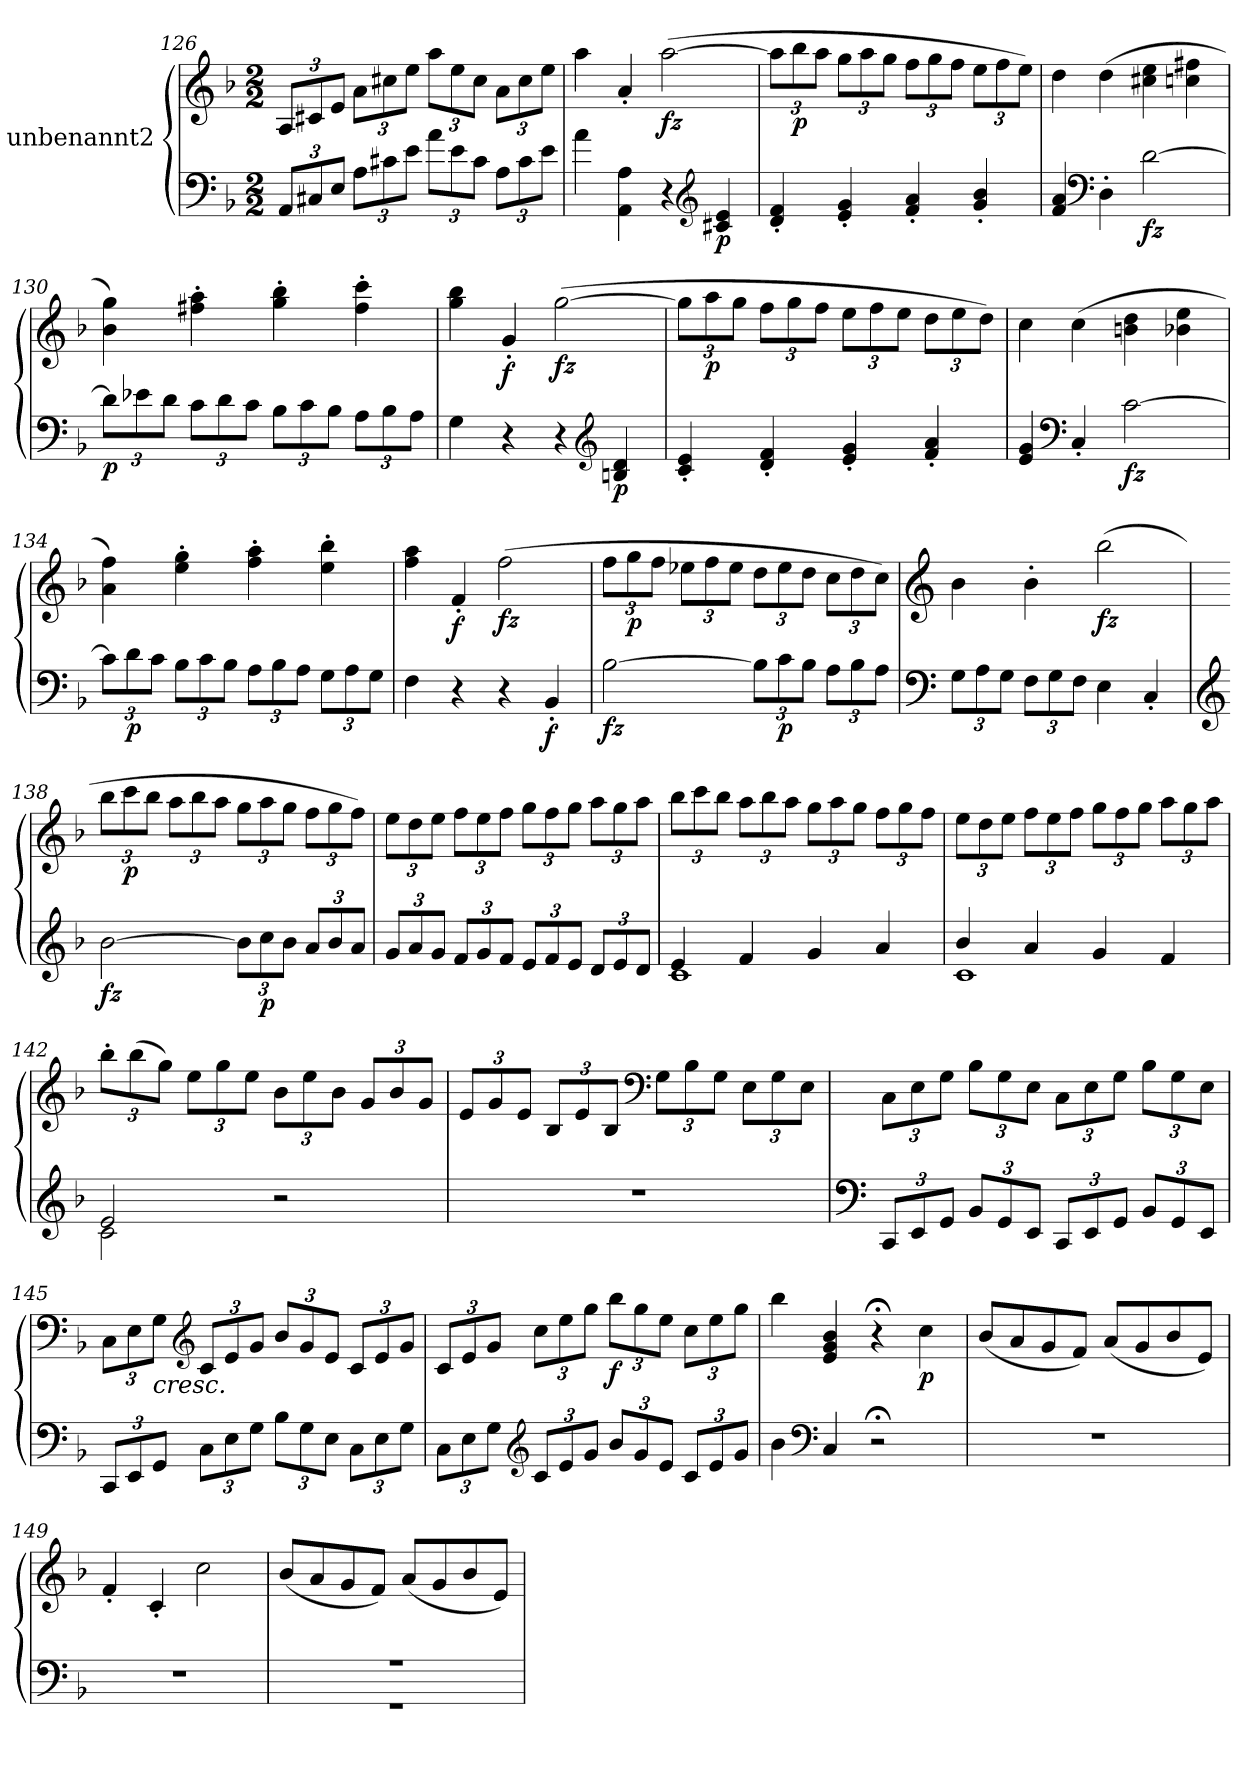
**kern	**kern	**dynam
*part1	*part1	*part1
*staff2	*staff1	*staff1/2
*I"unbenannt2	*	*
*clefF4	*clefG2	*
*k[b-]	*k[b-]	*
*M2/2	*M2/2	*
*Xbrackettup	*Xbrackettup	*
=126	=126	=126
12AA/L	12A/L	.
12C#X/	12c#X/	.
12E/J	12e/J	.
12A\L	12a\L	.
12c#X\	12cc#X\	.
12e\J	12ee\J	.
12a\L	12aa\L	.
12e\	12ee\	.
12c#\J	12cc#\J	.
12A\L	12a\L	.
12c#\	12cc#\	.
12e\J	12ee\J	.
=127	=127	=127
4a\	4aa\	.
4AA\ 4A\	4a'/	.
!	!	!LO:DY:b
4r	([2aa\	fz
*clefG2	*	*
!	!	!LO:DY:b=2
4c#X/ 4e/	.	p
!!LO:LB:g=z
=128	=128	=128
4d/' 4f/'	12aa\L]	.
!	!	!LO:DY:b
.	12bb-\	p
.	12aa\J	.
4e/' 4g/'	12gg\L	.
.	12aa\	.
.	12gg\J	.
4f/' 4a/'	12ff\L	.
.	12gg\	.
.	12ff\J	.
4g/' 4b-/'	12ee\L	.
.	12ff\	.
.	12ee\J)	.
=129	=129	=129
4f/ 4a/	4dd\	.
*clefF4	*	*
4D'\	(4dd\	.
!	!	!LO:DY:b=2
[2d\	4cc#X\ 4ee\	fz
.	4ccn\ 4ff#X\	.
=130	=130	=130
!	!	!LO:DY:b=2
12d\L]	4b-\ 4gg\)	p
12e-X\	.	.
12d\J	.	.
12c\L	4ff#X\' 4aa\'	.
12d\	.	.
12c\J	.	.
12B-\L	4gg\' 4bb-\'	.
12c\	.	.
12B-\J	.	.
12A\L	4ff#\' 4ccc\'	.
12B-\	.	.
12A\J	.	.
!!LO:PB:g=z
=131	=131	=131
4G\	4gg\ 4bb-\	.
!	!	!LO:DY:b
4r	4g'/	f
!	!	!LO:DY:b
4r	([2gg\	fz
*clefG2	*	*
!	!	!LO:DY:b=2
4Bn/ 4d/	.	p
=132	=132	=132
4c/' 4e/'	12gg\L]	.
!	!	!LO:DY:b
.	12aa\	p
.	12gg\J	.
4d/' 4f/'	12ff\L	.
.	12gg\	.
.	12ff\J	.
4e/' 4g/'	12ee\L	.
.	12ff\	.
.	12ee\J	.
4f/' 4a/'	12dd\L	.
.	12ee\	.
.	12dd\J)	.
=133	=133	=133
4e/ 4g/	4cc\	.
*clefF4	*	*
4C'/	(4cc\	.
!	!	!LO:DY:b=2
[2c\	4bn\ 4dd\	fz
.	4b-X\ 4ee\	.
!!LO:LB:g=z
=134	=134	=134
12c\L]	4a\ 4ff\)	.
!	!	!LO:DY:b=2
12d\	.	p
12c\J	.	.
12B-\L	4ee\' 4gg\'	.
12c\	.	.
12B-\J	.	.
12A\L	4ff\' 4aa\'	.
12B-\	.	.
12A\J	.	.
12G\L	4ee\' 4bb-\'	.
12A\	.	.
12G\J	.	.
=135	=135	=135
4F\	4ff\ 4aa\	.
!	!	!LO:DY:b
4r	4f'/	f
!	!	!LO:DY:b
4r	(2ff\	fz
!	!	!LO:DY:b=2
4BB-'/	.	f
=136	=136	=136
!	!	!LO:DY:b=2
[2B-\	12ff\L	fz
!	!	!LO:DY:b
.	12gg\	p
.	12ff\J	.
.	12ee-X\L	.
.	12ff\	.
.	12ee-\J	.
12B-\L]	12dd\L	.
!	!	!LO:DY:b=2
12c\	12ee-\	p
12B-\J	12dd\J	.
12A\L	12cc\L	.
12B-\	12dd\	.
12A\J	12cc\J)	.
!!LO:LB:g=z
=137	=137	=137
*clefF4	*clefG2	*
12G\L	4b-\	.
12A\	.	.
12G\J	.	.
12F\L	4b-'\	.
12G\	.	.
12F\J	.	.
!	!	!LO:DY:b
4E\	(2bb-\	fz
4C'/	.	.
=138	=138	=138
*clefG2	*	*
!	!	!LO:DY:b=2
[2b-\	12bb-\L	fz
!	!	!LO:DY:b
.	12ccc\	p
.	12bb-\J	.
.	12aa\L	.
.	12bb-\	.
.	12aa\J	.
12b-\L]	12gg\L	.
!	!	!LO:DY:b=2
12cc\	12aa\	p
12b-\J	12gg\J	.
12a/L	12ff\L	.
12b-/	12gg\	.
12a/J	12ff\J)	.
!!LO:LB:g=z
=139	=139	=139
12g/L	12ee\L	.
12a/	12dd\	.
12g/J	12ee\J	.
12f/L	12ff\L	.
12g/	12ee\	.
12f/J	12ff\J	.
12e/L	12gg\L	.
12f/	12ff\	.
12e/J	12gg\J	.
12d/L	12aa\L	.
12e/	12gg\	.
12d/J	12aa\J	.
=140	=140	=140
*^	*	*
4e/	1c	12bb-\L	.
.	.	12ccc\	.
.	.	12bb-\J	.
4f/	.	12aa\L	.
.	.	12bb-\	.
.	.	12aa\J	.
4g/	.	12gg\L	.
.	.	12aa\	.
.	.	12gg\J	.
4a/	.	12ff\L	.
.	.	12gg\	.
.	.	12ff\J	.
!!LO:LB:g=z
=141	=141	=141	=141
4b-/	1c	12ee\L	.
.	.	12dd\	.
.	.	12ee\J	.
4a/	.	12ff\L	.
.	.	12ee\	.
.	.	12ff\J	.
4g/	.	12gg\L	.
.	.	12ff\	.
.	.	12gg\J	.
4f/	.	12aa\L	.
.	.	12gg\	.
.	.	12aa\J	.
=142	=142	=142	=142
2e/	2c\	12bb-'\L	.
.	.	(12bb-\	.
.	.	12gg\J)	.
.	.	12ee\L	.
.	.	12gg\	.
.	.	12ee\J	.
2r	2ryy	12b-\L	.
.	.	12ee\	.
.	.	12b-\J	.
.	.	12g/L	.
.	.	12b-/	.
.	.	12g/J	.
*v	*v	*	*
!!LO:LB:g=z
=143	=143	=143
1r	12e/L	.
.	12g/	.
.	12e/J	.
.	12B-/L	.
.	12e/	.
.	12B-/J	.
*	*clefF4	*
.	12G\L	.
.	12B-\	.
.	12G\J	.
.	12E\L	.
.	12G\	.
.	12E\J	.
=144	=144	=144
*clefF4	*	*
12CC/L	12C\L	.
12EE/	12E\	.
12GG/J	12G\J	.
12BB-/L	12B-\L	.
12GG/	12G\	.
12EE/J	12E\J	.
12CC/L	12C\L	.
12EE/	12E\	.
12GG/J	12G\J	.
12BB-/L	12B-\L	.
12GG/	12G\	.
12EE/J	12E\J	.
!!LO:PB:g=z
=145	=145	=145
12CC/L	12C\L	.
12EE/	12E\	.
!	!LO:TX:b:i:t=cresc.	!
12GG/J	12G\J	.
*	*clefG2	*
12C\L	12c/L	.
12E\	12e/	.
12G\J	12g/J	.
12B-\L	12b-/L	.
12G\	12g/	.
12E\J	12e/J	.
12C\L	12c/L	.
12E\	12e/	.
12G\J	12g/J	.
=146	=146	=146
12C\L	12c/L	.
12E\	12e/	.
12G\J	12g/J	.
*clefG2	*	*
12c/L	12cc\L	.
12e/	12ee\	.
12g/J	12gg\J	.
!	!	!LO:DY:b
12b-/L	12bb-\L	f
12g/	12gg\	.
12e/J	12ee\J	.
12c/L	12cc\L	.
12e/	12ee\	.
12g/J	12gg\J	.
=147	=147	=147
4b-\	4bb-\	.
*clefF4	*	*
4C/	4e/ 4g/ 4b-/	.
2r;<	4r;<	.
!	!	!LO:DY:b
.	4cc\	p
!!LO:LB:g=z
=148	=148	=148
1r	(8b-/L	.
.	8a/	.
.	8g/	.
.	8f/J)	.
.	(8a/L	.
.	8g/	.
.	8b-/	.
.	8e/J)	.
=149	=149	=149
1r	4f'/	.
.	4c'/	.
.	2cc\	.
=150	=150	=150
*^	*	*
1r	1r	(8b-/L	.
.	.	8a/	.
.	.	8g/	.
.	.	8f/J)	.
.	.	(8a/L	.
.	.	8g/	.
.	.	8b-/	.
.	.	8e/J)	.
*v	*v	*	*
=	=	=
*-	*-	*-
